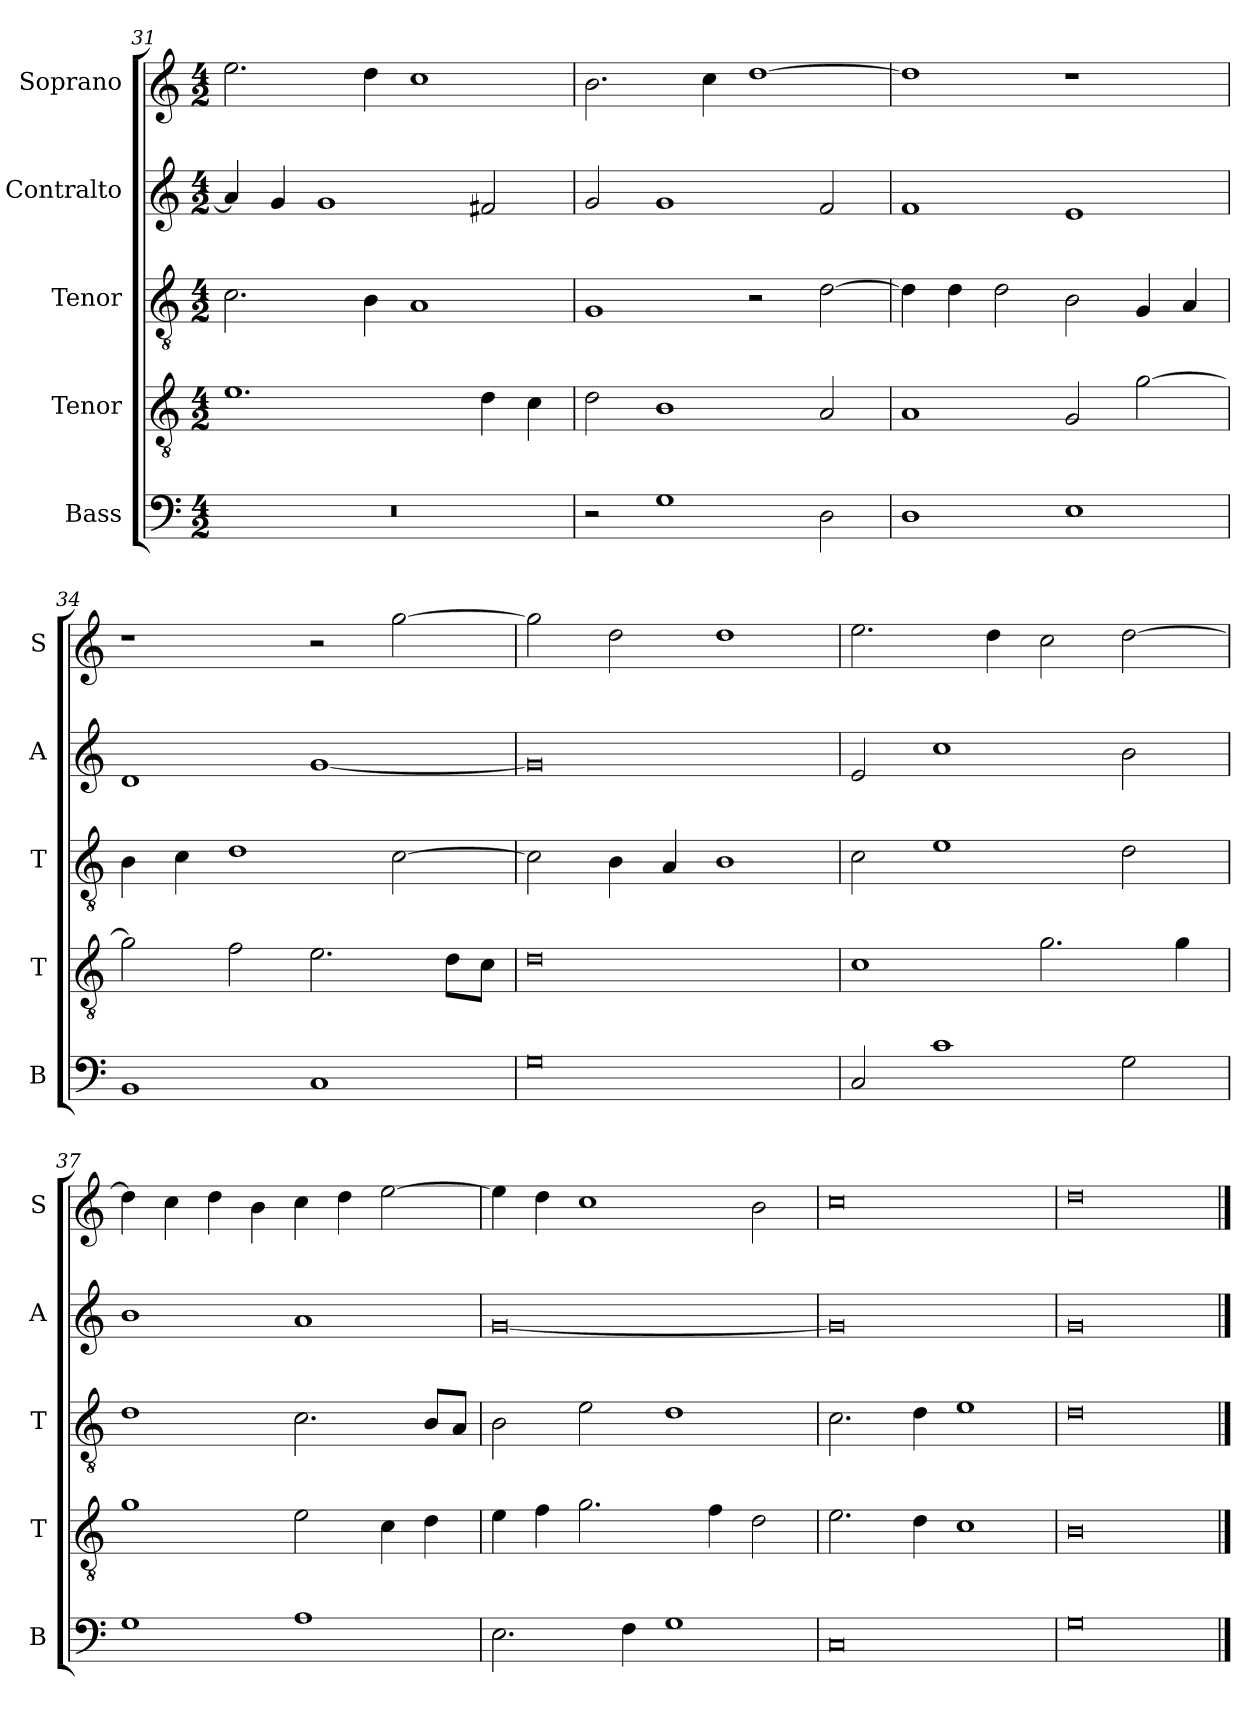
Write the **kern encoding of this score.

**kern	**kern	**kern	**kern	**kern
*part5	*part4	*part3	*part2	*part1
*staff5	*staff4	*staff3	*staff2	*staff1
*I"Bass	*I"Tenor	*I"Tenor	*I"Contralto	*I"Soprano
*I'B	*I'T	*I'T	*I'A	*I'S
*clefF4	*clefGv2	*clefGv2	*clefG2	*clefG2
*k[]	*k[]	*k[]	*k[]	*k[]
*G:mix	*G:mix	*G:mix	*G:mix	*G:mix
*M4/2	*M4/2	*M4/2	*M4/2	*M4/2
=31	=31	=31	=31	=31
0r	1.e	2.c	4a]	2.ee
.	.	.	4g	.
.	.	.	1g	.
.	.	4B	.	4dd
.	.	1A	.	1cc
.	4d	.	2f#X	.
.	4c	.	.	.
=32	=32	=32	=32	=32
2r	2d	1G	2g	2.b
1G	1B	.	1g	.
.	.	.	.	4cc
.	.	2r	.	[1dd
2D	2A	[2d	2f	.
=33	=33	=33	=33	=33
1D	1A	4d]	1f	1dd]
.	.	4d	.	.
.	.	2d	.	.
1E	2G	2B	1e	1r
.	[2g	4G	.	.
.	.	4A	.	.
=34	=34	=34	=34	=34
1BB	2g]	4B	1d	1r
.	.	4c	.	.
.	2f	1d	.	.
1C	2.e	.	[1g	2r
.	.	[2c	.	[2gg
.	8d\L	.	.	.
.	8c\J	.	.	.
=35	=35	=35	=35	=35
0G	0d	2c]	0g]	2gg]
.	.	4B	.	2dd
.	.	4A	.	.
.	.	1B	.	1dd
=36	=36	=36	=36	=36
2C	1c	2c	2e	2.ee
1c	.	1e	1cc	.
.	.	.	.	4dd
.	2.g	.	.	2cc
2G	.	2d	2b	[2dd
.	4g	.	.	.
=37	=37	=37	=37	=37
1G	1g	1d	1b	4dd]
.	.	.	.	4cc
.	.	.	.	4dd
.	.	.	.	4b
1A	2e	2.c	1a	4cc
.	.	.	.	4dd
.	4c	.	.	[2ee
.	4d	8B/L	.	.
.	.	8A/J	.	.
=38	=38	=38	=38	=38
2.E	4e	2B	[0g	4ee]
.	4f	.	.	4dd
.	2.g	2e	.	1cc
4F	.	.	.	.
1G	.	1d	.	.
.	4f	.	.	.
.	2d	.	.	2b
=39	=39	=39	=39	=39
0C	2.e	2.c	0g]	0cc
.	4d	4d	.	.
.	1c	1e	.	.
=40	=40	=40	=40	=40
0G	0B	0d	0g	0dd
==	==	==	==	==
*-	*-	*-	*-	*-
